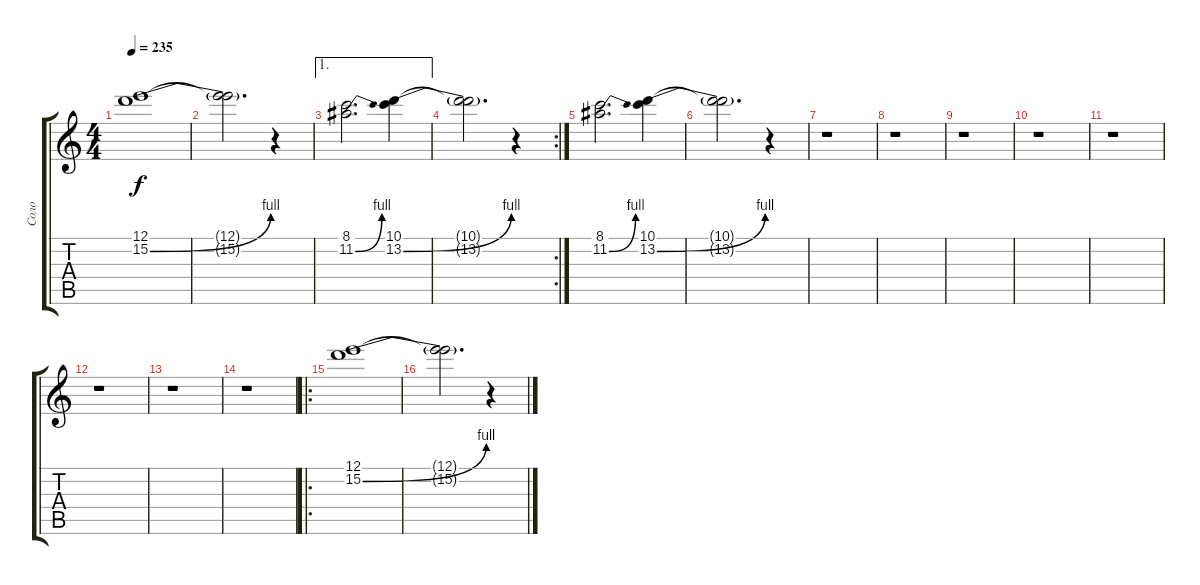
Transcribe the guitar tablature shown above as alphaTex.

\track ("Cоло" "Cоло") {instrument distortionguitar}
\staff {score tabs}
\tuning (E4 B3 G3 D3 A2 E2) {hide}
\ts (4 4)
\tempo 235
\clef g2
\ks c
(12.1 15.2{be (bend 0 0 60 4)}).1{dy f} |
(12.1{t} 15.2{t}).2{d} r.4 |
\ae 1
(8.1 11.2{be (bend 0 0 60 4)}).2{d} (10.1 13.2{be (bend 0 0 60 4)}).4 |
\rc 2
(10.1{t} 13.2{t}).2{d} r.4 |
(8.1 11.2{be (bend 0 0 60 4)}).2{d} (10.1 13.2{be (bend 0 0 60 4)}).4 |
(10.1{t} 13.2{t}).2{d} r.4 |
r.1 |
r.1 |
r.1 |
r.1 |
r.1 |
r.1 |
r.1 |
r.1 |
\ro
(12.1 15.2{be (bend 0 0 60 4)}).1 |
(12.1{t} 15.2{t}).2{d} r.4
